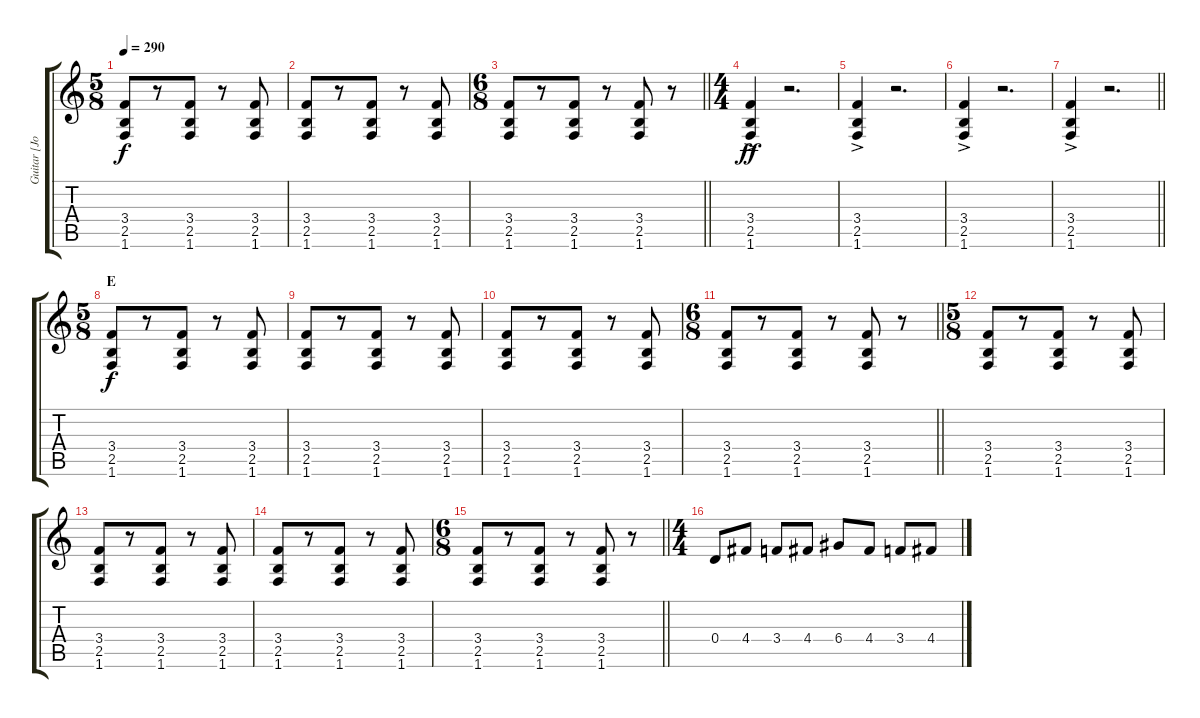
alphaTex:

\track ("Guitar [John]" "Guitar [Jo") {instrument distortionguitar}
\staff {score tabs}
\tuning (E4 B3 G3 D3 A2 E2) {hide}
\ts (5 8)
\tempo 290
\clef g2
\ks c
(3.4 2.5 1.6).8{dy f} r.8 (3.4 2.5 1.6).8 r.8 (3.4 2.5 1.6).8 |
(3.4 2.5 1.6).8 r.8 (3.4 2.5 1.6).8 r.8 (3.4 2.5 1.6).8 |
\ts (6 8)
\barLineRight lightlight
(3.4 2.5 1.6).8 r.8 (3.4 2.5 1.6).8 r.8 (3.4 2.5 1.6).8 r.8 |
\ts (4 4)
\section ("" "")
(3.4{ac} 2.5{ac} 1.6{ac}).4{dy ff} r.2{d} |
(3.4{ac} 2.5{ac} 1.6{ac}).4 r.2{d} |
(3.4{ac} 2.5{ac} 1.6{ac}).4 r.2{d} |
\barLineRight lightlight
(3.4{ac} 2.5{ac} 1.6{ac}).4 r.2{d} |
\ts (5 8)
\section ("" "E")
(3.4 2.5 1.6).8{dy f} r.8 (3.4 2.5 1.6).8 r.8 (3.4 2.5 1.6).8 |
(3.4 2.5 1.6).8 r.8 (3.4 2.5 1.6).8 r.8 (3.4 2.5 1.6).8 |
(3.4 2.5 1.6).8 r.8 (3.4 2.5 1.6).8 r.8 (3.4 2.5 1.6).8 |
\ts (6 8)
\barLineRight lightlight
(3.4 2.5 1.6).8 r.8 (3.4 2.5 1.6).8 r.8 (3.4 2.5 1.6).8 r.8 |
\ts (5 8)
(3.4 2.5 1.6).8 r.8 (3.4 2.5 1.6).8 r.8 (3.4 2.5 1.6).8 |
(3.4 2.5 1.6).8 r.8 (3.4 2.5 1.6).8 r.8 (3.4 2.5 1.6).8 |
(3.4 2.5 1.6).8 r.8 (3.4 2.5 1.6).8 r.8 (3.4 2.5 1.6).8 |
\ts (6 8)
\barLineRight lightlight
(3.4 2.5 1.6).8 r.8 (3.4 2.5 1.6).8 r.8 (3.4 2.5 1.6).8 r.8 |
\ts (4 4)
0.4.8 4.4.8 3.4.8 4.4.8 6.4.8 4.4.8 3.4.8 4.4.8
